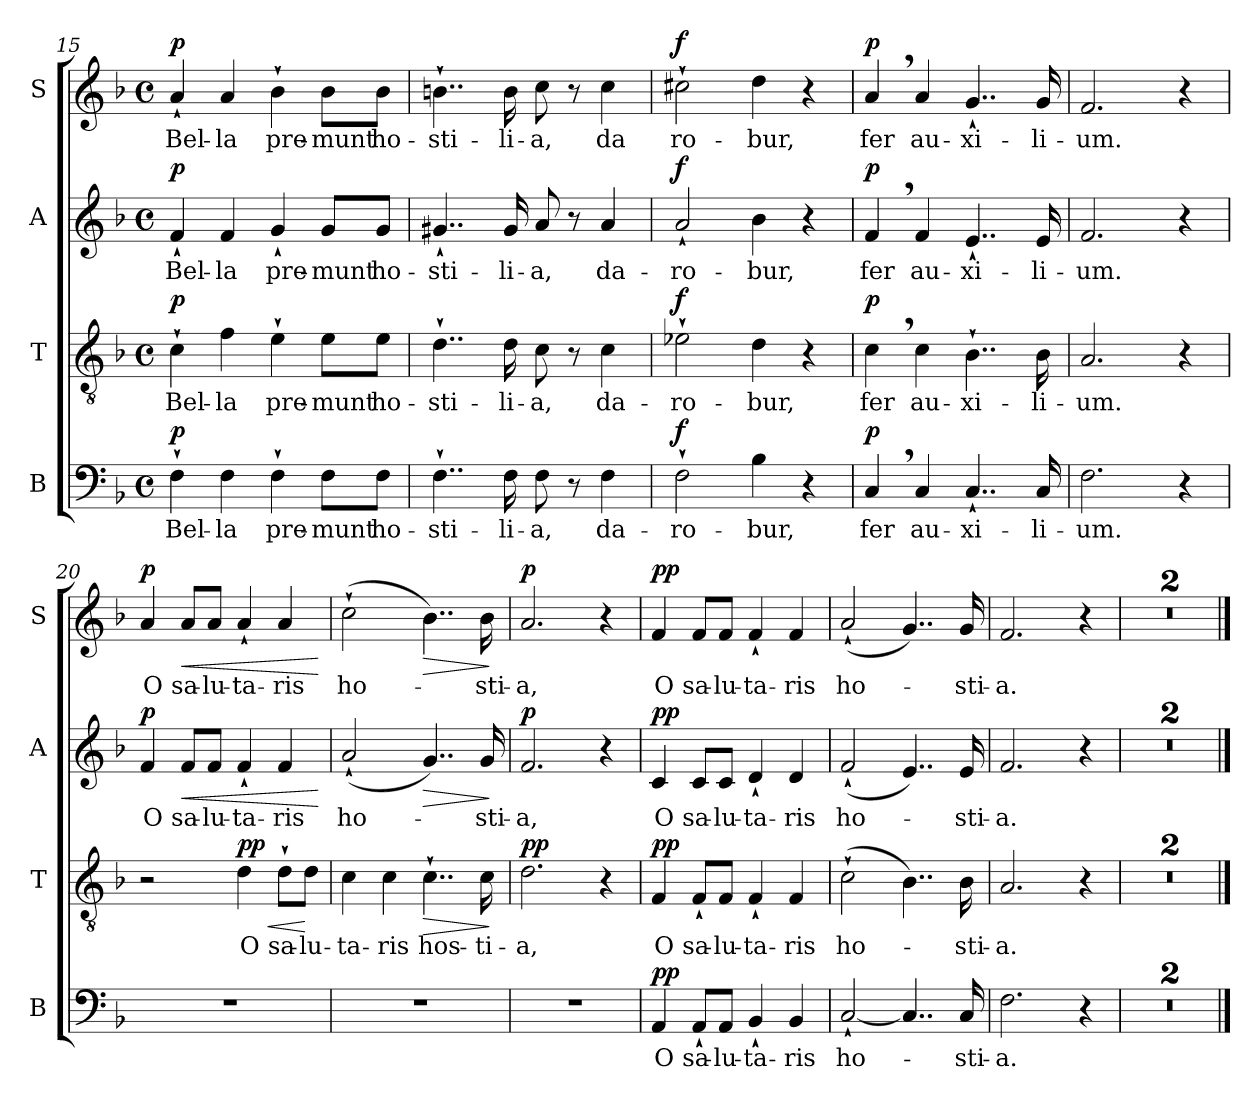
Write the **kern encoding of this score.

**kern	**text	**dynam	**kern	**text	**dynam	**kern	**text	**dynam	**kern	**text	**dynam
*part4	*part4	*part4	*part3	*part3	*part3	*part2	*part2	*part2	*part1	*part1	*part1
*staff4	*staff4	*staff4	*staff3	*staff3	*staff3	*staff2	*staff2	*staff2	*staff1	*staff1	*staff1
*I"B	*	*	*I"T	*	*	*I"A	*	*	*I"S	*	*
*I'B	*	*	*I'T	*	*	*I'A	*	*	*I'S	*	*
*clefF4	*	*	*clefGv2	*	*	*clefG2	*	*	*clefG2	*	*
*k[b-]	*	*	*k[b-]	*	*	*k[b-]	*	*	*k[b-]	*	*
*M4/4	*	*	*M4/4	*	*	*M4/4	*	*	*M4/4	*	*
*met(c)	*	*	*met(c)	*	*	*met(c)	*	*	*met(c)	*	*
=15	=15	=15	=15	=15	=15	=15	=15	=15	=15	=15	=15
!	!LO:LY:b	!LO:DY:a	!	!LO:LY:b	!LO:DY:a	!	!LO:LY:b	!LO:DY:a	!	!LO:LY:b	!LO:DY:a
4F`\	Bel-	p	4c`\	Bel-	p	4f`/	Bel-	p	4a`/	Bel-	p
!	!LO:LY:b	!	!	!LO:LY:b	!	!	!LO:LY:b	!	!	!LO:LY:b	!
4F\	-la	.	4f\	-la	.	4f/	-la	.	4a/	-la	.
!	!LO:LY:b	!	!	!LO:LY:b	!	!	!LO:LY:b	!	!	!LO:LY:b	!
4F`\	pre-	.	4e`\	pre-	.	4g`/	pre-	.	4b-`\	pre-	.
!	!LO:LY:b	!	!	!LO:LY:b	!	!	!LO:LY:b	!	!	!LO:LY:b	!
8F\L	-munt	.	8e\L	-munt	.	8g/L	-munt	.	8b-\L	-munt	.
!	!LO:LY:b	!	!	!LO:LY:b	!	!	!LO:LY:b	!	!	!LO:LY:b	!LO:DY:a
8F\J	ho-	.	8e\J	ho-	.	8g/J	ho-	.	8b-\J	ho-	other-dynamics
=16	=16	=16	=16	=16	=16	=16	=16	=16	=16	=16	=16
!	!LO:LY:b	!	!	!LO:LY:b	!	!	!LO:LY:b	!	!	!LO:LY:b	!
4..F`\	-sti-	.	4..d`\	-sti-	.	4..g#X`/	-sti-	.	4..bn`\	-sti-	.
!	!LO:LY:b	!	!	!LO:LY:b	!	!	!LO:LY:b	!	!	!LO:LY:b	!LO:DY:a
16F\	-li-	.	16d\	-li-	.	16g#/	-li-	.	16b\	-li-	other-dynamics
!	!LO:LY:b	!	!	!LO:LY:b	!	!	!LO:LY:b	!	!	!LO:LY:b	!
8F\	-a,	.	8c\	-a,	.	8a/	-a,	.	8cc\	-a,	.
8r	.	.	8r	.	.	8r	.	.	8r	.	.
!	!LO:LY:b	!	!	!LO:LY:b	!	!	!LO:LY:b	!	!	!LO:LY:b	!LO:DY:a
4F\	da-	.	4c\	da-	.	4a/	da-	.	4cc\	da	other-dynamics
=17	=17	=17	=17	=17	=17	=17	=17	=17	=17	=17	=17
!	!LO:LY:b	!LO:DY:a	!	!LO:LY:b	!LO:DY:a	!	!LO:LY:b	!LO:DY:a	!	!LO:LY:b	!LO:DY:a
2F`\	-ro-	f	2e-X`\	-ro-	f	2a`/	-ro-	f	2cc#X`\	ro-	f
!	!LO:LY:b	!	!	!LO:LY:b	!	!	!LO:LY:b	!	!	!LO:LY:b	!
4B-\	-bur,	.	4d\	-bur,	.	4b-\	-bur,	.	4dd\	-bur,	.
4r	.	.	4r	.	.	4r	.	.	4r	.	.
=18	=18	=18	=18	=18	=18	=18	=18	=18	=18	=18	=18
!	!LO:LY:b	!LO:DY:a	!	!LO:LY:b	!LO:DY:a	!	!LO:LY:b	!LO:DY:a	!	!LO:LY:b	!LO:DY:a
4C,/	fer	p	4c,\	fer	p	4f,/	fer	p	4a,/	fer	p
!	!LO:LY:b	!	!	!LO:LY:b	!	!	!LO:LY:b	!	!	!LO:LY:b	!
4C/	au-	.	4c\	au-	.	4f/	au-	.	4a/	au-	.
!	!LO:LY:b	!	!	!LO:LY:b	!	!	!LO:LY:b	!	!	!LO:LY:b	!
4..C`/	-xi-	.	4..B-`\	-xi-	.	4..e`/	-xi-	.	4..g`/	-xi-	.
!	!LO:LY:b	!	!	!LO:LY:b	!	!	!LO:LY:b	!	!	!LO:LY:b	!
16C/	-li-	.	16B-\	-li-	.	16e/	-li-	.	16g/	-li-	.
=19	=19	=19	=19	=19	=19	=19	=19	=19	=19	=19	=19
!	!LO:LY:b	!	!	!LO:LY:b	!	!	!LO:LY:b	!	!	!LO:LY:b	!
2.F\	-um.	.	2.A/	-um.	.	2.f/	-um.	.	2.f/	-um.	.
4r	.	.	4r	.	.	4r	.	.	4r	.	.
!!LO:LB:g=z
=20	=20	=20	=20	=20	=20	=20	=20	=20	=20	=20	=20
!	!	!	!	!	!	!	!LO:LY:b	!LO:DY:a	!	!LO:LY:b	!LO:DY:a
1r	.	.	2r	.	.	4f/	O	p	4a/	O	p
!	!	!	!	!	!	!	!LO:LY:b	!LO:HP:b	!	!LO:LY:b	!LO:HP:b
.	.	.	.	.	.	8f/L	sa-	<	8a/L	sa-	<
!	!	!	!	!	!	!	!LO:LY:b	!	!	!LO:LY:b	!
.	.	.	.	.	.	8f/J	-lu-	.	8a/J	-lu-	.
!	!	!	!	!LO:LY:b	!LO:HP:b	!	!LO:LY:b	!	!	!LO:LY:b	!
!	!	!	!	!	!LO:DY:n=1:a	!	!	!	!	!	!
.	.	.	4d\	O	< pp	4f`/	-ta-	.	4a`/	-ta-	.
!	!	!	!	!LO:LY:b	!	!	!LO:LY:b	!	!	!LO:LY:b	!
.	.	.	8d`\L	sa-	.	4f/	-ris	.	4a/	-ris	.
!	!	!	!	!LO:LY:b	!	!	!	!	!	!	!
.	.	.	8d\J	-lu-	[	.	.	.	.	.	.
.	.	.	.	.	.	.	.	[	.	.	[
=21	=21	=21	=21	=21	=21	=21	=21	=21	=21	=21	=21
!	!	!	!	!LO:LY:b	!	!	!LO:LY:b	!	!	!LO:LY:b	!
1r	.	.	4c\	-ta-	.	(2a`/	ho-	.	(2cc`\	ho-	.
!	!	!	!	!LO:LY:b	!	!	!	!	!	!	!
.	.	.	4c\	-ris	.	.	.	.	.	.	.
!	!	!	!	!LO:LY:b	!LO:HP:b	!	!	!LO:HP:b	!	!	!LO:HP:b
.	.	.	4..c`\	hos-	>	4..g/)	.	>	4..b-\)	.	>
!	!	!	!	!LO:LY:b	!	!	!LO:LY:b	!	!	!LO:LY:b	!
.	.	.	16c\	-ti-	.	16g/	-sti-	.	16b-\	-sti-	.
.	.	.	.	.	]	.	.	]	.	.	]
=22	=22	=22	=22	=22	=22	=22	=22	=22	=22	=22	=22
!	!	!	!	!LO:LY:b	!LO:DY:a	!	!LO:LY:b	!LO:DY:a	!	!LO:LY:b	!LO:DY:a
1r	.	.	2.d\	-a,	pp	2.f/	-a,	p	2.a/	-a,	p
.	.	.	4r	.	.	4r	.	.	4r	.	.
=23	=23	=23	=23	=23	=23	=23	=23	=23	=23	=23	=23
!	!LO:LY:b	!LO:DY:a	!	!LO:LY:b	!LO:DY:a	!	!LO:LY:b	!LO:DY:a	!	!LO:LY:b	!LO:DY:a
4AA/	O	pp	4F/	O	pp	4c/	O	pp	4f/	O	pp
!	!LO:LY:b	!	!	!LO:LY:b	!	!	!LO:LY:b	!	!	!LO:LY:b	!
8AA`/L	sa-	.	8F`/L	sa-	.	8c/L	sa-	.	8f/L	sa-	.
!	!LO:LY:b	!	!	!LO:LY:b	!	!	!LO:LY:b	!	!	!LO:LY:b	!
8AA/J	-lu-	.	8F/J	-lu-	.	8c/J	-lu-	.	8f/J	-lu-	.
!	!LO:LY:b	!	!	!LO:LY:b	!	!	!LO:LY:b	!	!	!LO:LY:b	!
4BB-`/	-ta-	.	4F`/	-ta-	.	4d`/	-ta-	.	4f`/	-ta-	.
!	!LO:LY:b	!	!	!LO:LY:b	!	!	!LO:LY:b	!	!	!LO:LY:b	!
4BB-/	-ris	.	4F/	-ris	.	4d/	-ris	.	4f/	-ris	.
=24	=24	=24	=24	=24	=24	=24	=24	=24	=24	=24	=24
!	!LO:LY:b	!	!	!LO:LY:b	!	!	!LO:LY:b	!	!	!LO:LY:b	!
[2C`/	ho-	.	(2c`\	ho-	.	(>2f`/	ho-	.	(>2a`/	ho-	.
4..C/]	.	.	4..B-\)	.	.	4..e/)	.	.	4..g/)	.	.
!	!LO:LY:b	!	!	!LO:LY:b	!	!	!LO:LY:b	!	!	!LO:LY:b	!
16C/	-sti-	.	16B-\	-sti-	.	16e/	-sti-	.	16g/	-sti-	.
=25	=25	=25	=25	=25	=25	=25	=25	=25	=25	=25	=25
!	!LO:LY:b	!	!	!LO:LY:b	!	!	!LO:LY:b	!	!	!LO:LY:b	!
2.F\	-a.	.	2.A/	-a.	.	2.f/	-a.	.	2.f/	-a.	.
4r	.	.	4r	.	.	4r	.	.	4r	.	.
=26	=26	=26	=26	=26	=26	=26	=26	=26	=26	=26	=26
1r	.	.	1r	.	.	1r	.	.	1r	.	.
=27	=27	=27	=27	=27	=27	=27	=27	=27	=27	=27	=27
1r	.	.	1r	.	.	1r	.	.	1r	.	.
==	==	==	==	==	==	==	==	==	==	==	==
*-	*-	*-	*-	*-	*-	*-	*-	*-	*-	*-	*-
